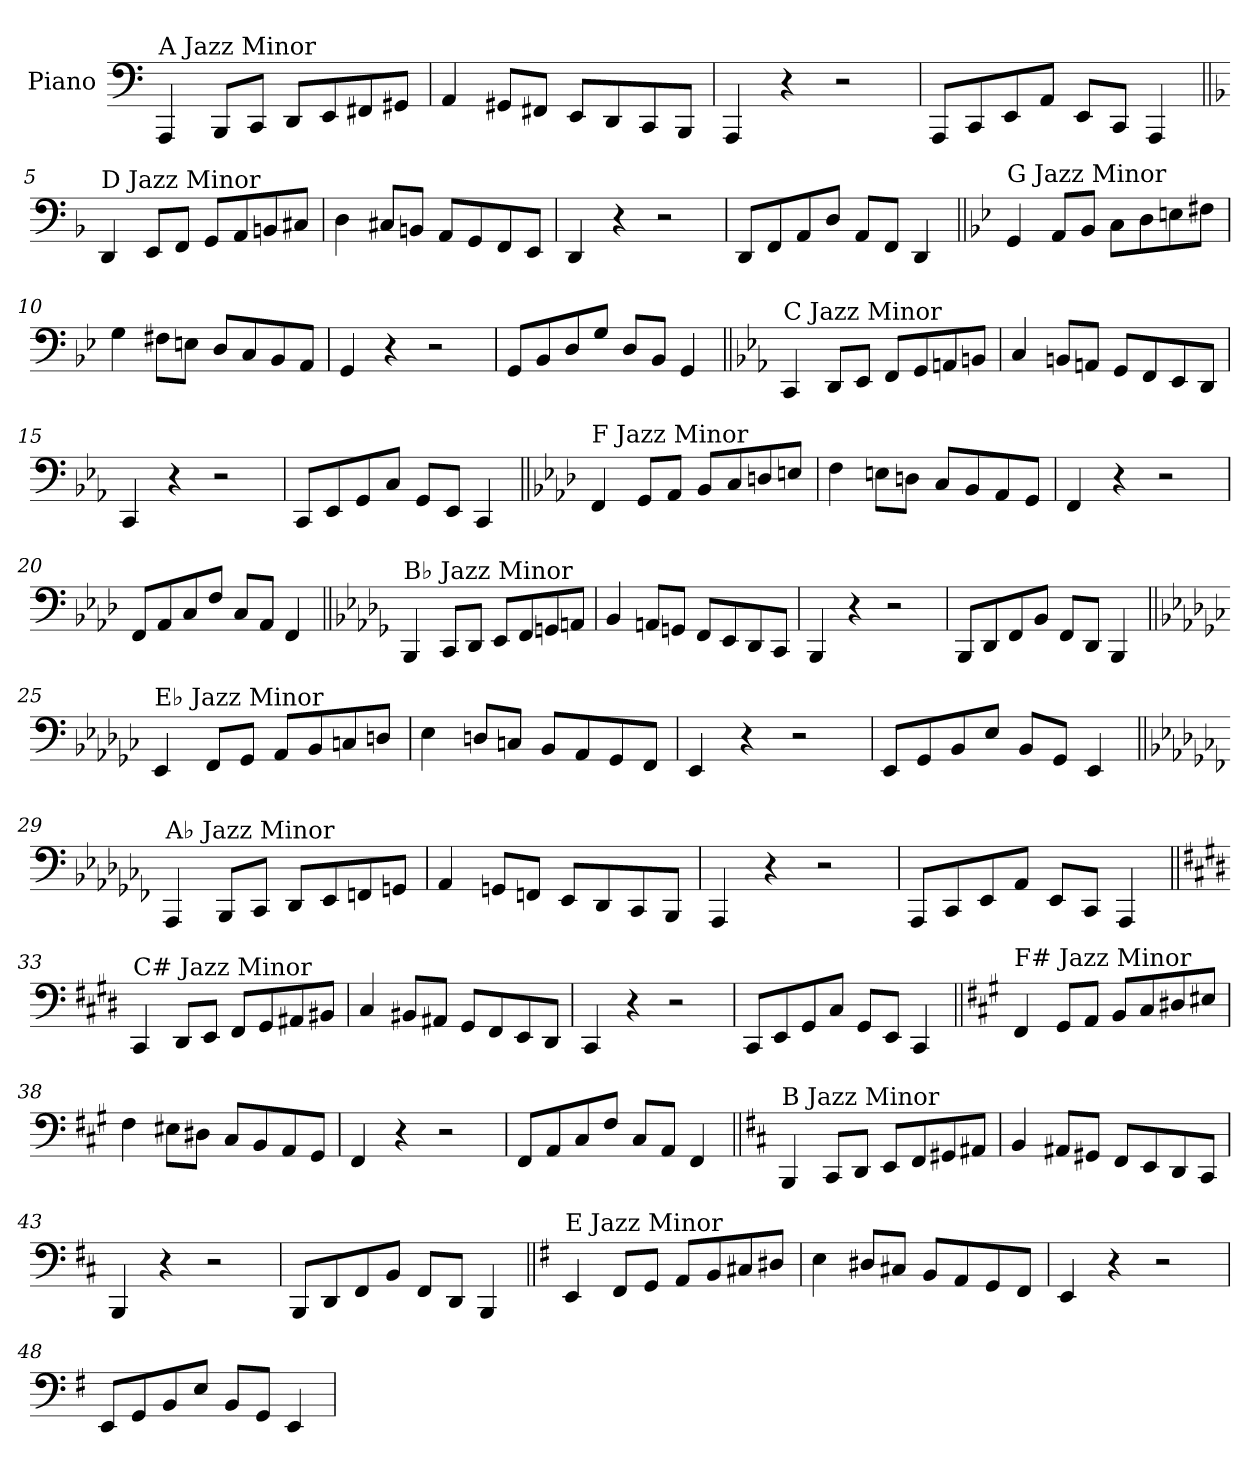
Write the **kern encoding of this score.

**kern
*part1
*staff1
*I"Piano
*I'Pno.
*clefF4
*k[]
=1
!LO:TX:a:t=A Jazz Minor
4AAA/
8BBB/L
8CC/J
8DD/L
8EE/
8FF#X/
8GG#X/J
=2
4AA/
8GG#X/L
8FF#X/J
8EE/L
8DD/
8CC/
8BBB/J
=3
4AAA/
4r
2r
=4
8AAA/L
8CC/
8EE/
8AA/J
8EE/L
8CC/J
4AAA/
!!LO:LB:g=z
=5||
*k[b-]
!LO:TX:a:t=D Jazz Minor
4DD/
8EE/L
8FF/J
8GG/L
8AA/
8BBn/
8C#X/J
=6
4D\
8C#X/L
8BBn/J
8AA/L
8GG/
8FF/
8EE/J
=7
4DD/
4r
2r
=8
8DD/L
8FF/
8AA/
8D/J
8AA/L
8FF/J
4DD/
!!LO:LB:g=z
=9||
*k[b-e-]
!LO:TX:a:t=G Jazz Minor
4GG/
8AA/L
8BB-/J
8C\L
8D\
8En\
8F#X\J
=10
4G\
8F#X\L
8En\J
8D/L
8C/
8BB-/
8AA/J
=11
4GG/
4r
2r
=12
8GG/L
8BB-/
8D/
8G/J
8D/L
8BB-/J
4GG/
!!LO:LB:g=z
=13||
*k[b-e-a-]
!LO:TX:a:t=C Jazz Minor
4CC/
8DD/L
8EE-/J
8FF/L
8GG/
8AAn/
8BBn/J
=14
4C/
8BBn/L
8AAn/J
8GG/L
8FF/
8EE-/
8DD/J
=15
4CC/
4r
2r
=16
8CC/L
8EE-/
8GG/
8C/J
8GG/L
8EE-/J
4CC/
!!LO:LB:g=z
=17||
*k[b-e-a-d-]
!LO:TX:a:t=F Jazz Minor
4FF/
8GG/L
8AA-/J
8BB-/L
8C/
8Dn/
8En/J
=18
4F\
8En\L
8Dn\J
8C/L
8BB-/
8AA-/
8GG/J
=19
4FF/
4r
2r
=20
8FF/L
8AA-/
8C/
8F/J
8C/L
8AA-/J
4FF/
!!LO:LB:g=z
=21||
*k[b-e-a-d-g-]
!LO:TX:a:t=B♭ Jazz Minor
4BBB-/
8CC/L
8DD-/J
8EE-/L
8FF/
8GGn/
8AAn/J
=22
4BB-/
8AAn/L
8GGn/J
8FF/L
8EE-/
8DD-/
8CC/J
=23
4BBB-/
4r
2r
=24
8BBB-/L
8DD-/
8FF/
8BB-/J
8FF/L
8DD-/J
4BBB-/
!!LO:LB:g=z
=25||
*k[b-e-a-d-g-c-]
!LO:TX:a:t=E♭ Jazz Minor
4EE-/
8FF/L
8GG-/J
8AA-/L
8BB-/
8Cn/
8Dn/J
=26
4E-\
8Dn/L
8Cn/J
8BB-/L
8AA-/
8GG-/
8FF/J
=27
4EE-/
4r
2r
=28
8EE-/L
8GG-/
8BB-/
8E-/J
8BB-/L
8GG-/J
4EE-/
!!LO:LB:g=z
=29||
*k[b-e-a-d-g-c-f-]
!LO:TX:a:t=A♭ Jazz Minor
4AAA-/
8BBB-/L
8CC-/J
8DD-/L
8EE-/
8FFn/
8GGn/J
=30
4AA-/
8GGn/L
8FFn/J
8EE-/L
8DD-/
8CC-/
8BBB-/J
=31
4AAA-/
4r
2r
=32
8AAA-/L
8CC-/
8EE-/
8AA-/J
8EE-/L
8CC-/J
4AAA-/
!!LO:LB:g=z
=33||
*k[f#c#g#d#]
!LO:TX:a:t=C# Jazz Minor
4CC#/
8DD#/L
8EE/J
8FF#/L
8GG#/
8AA#X/
8BB#X/J
=34
4C#/
8BB#X/L
8AA#X/J
8GG#/L
8FF#/
8EE/
8DD#/J
=35
4CC#/
4r
2r
=36
8CC#/L
8EE/
8GG#/
8C#/J
8GG#/L
8EE/J
4CC#/
!!LO:LB:g=z
=37||
*k[f#c#g#]
!LO:TX:a:t=F# Jazz Minor
4FF#/
8GG#/L
8AA/J
8BB/L
8C#/
8D#X/
8E#X/J
=38
4F#\
8E#X\L
8D#X\J
8C#/L
8BB/
8AA/
8GG#/J
=39
4FF#/
4r
2r
=40
8FF#/L
8AA/
8C#/
8F#/J
8C#/L
8AA/J
4FF#/
!!LO:LB:g=z
=41||
*k[f#c#]
!LO:TX:a:t=B Jazz Minor
4BBB/
8CC#/L
8DD/J
8EE/L
8FF#/
8GG#X/
8AA#X/J
=42
4BB/
8AA#X/L
8GG#X/J
8FF#/L
8EE/
8DD/
8CC#/J
=43
4BBB/
4r
2r
=44
8BBB/L
8DD/
8FF#/
8BB/J
8FF#/L
8DD/J
4BBB/
!!LO:LB:g=z
=45||
*k[f#]
!LO:TX:a:t=E Jazz Minor
4EE/
8FF#/L
8GG/J
8AA/L
8BB/
8C#X/
8D#X/J
=46
4E\
8D#X/L
8C#X/J
8BB/L
8AA/
8GG/
8FF#/J
=47
4EE/
4r
2r
=48
8EE/L
8GG/
8BB/
8E/J
8BB/L
8GG/J
4EE/
=
*-
